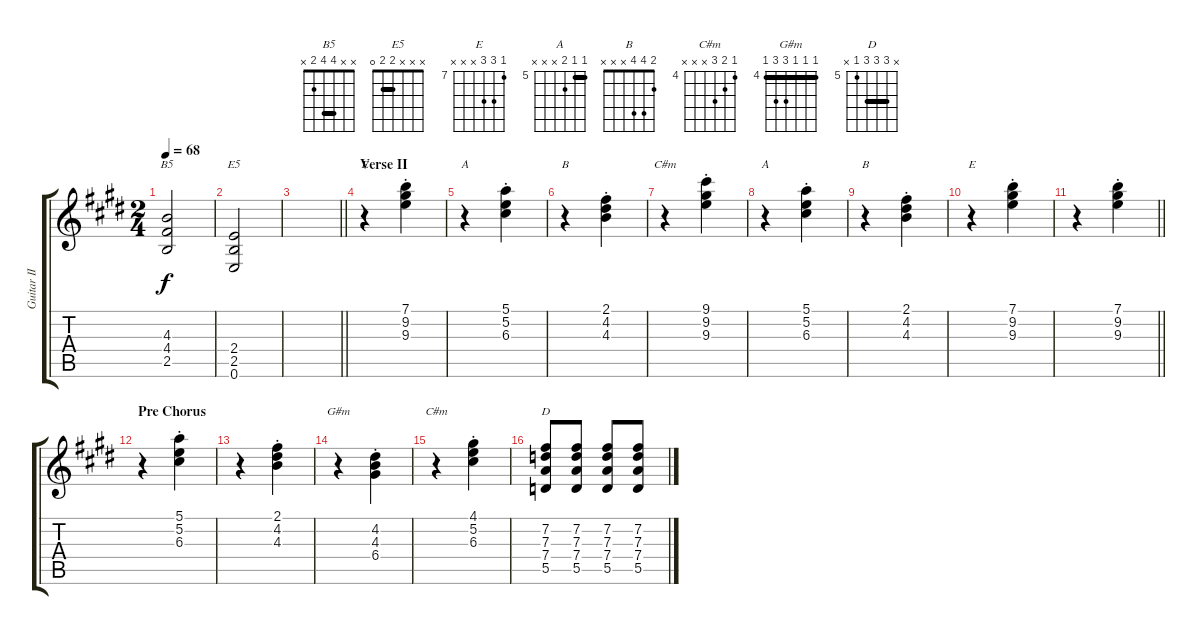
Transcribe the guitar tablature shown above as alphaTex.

\track ("Guitar II" "Guitar II") {instrument distortionguitar}
\staff {score tabs}
\tuning (E4 B3 G3 D3 A2 E2) {hide}
\chord ("B5" x x 4 4 2 x) {barre 4}
\chord ("E5" x x x 2 2 0) {barre 2}
\chord ("E" x x x x x x)
\chord ("A" 5 5 6 7 7 5) {firstfret 5 barre 5}
\chord ("B" 2 4 4 4 2 x) {barre 2}
\chord ("C#m" x x x x x x)
\chord ("A" 5 5 6 x x x) {firstfret 5 barre 5}
\chord ("B" 2 4 4 x x x)
\chord ("E" 7 9 9 x x x) {firstfret 7}
\chord ("G#m" 4 4 4 6 6 4) {firstfret 4 barre 4}
\chord ("C#m" 4 5 6 x x x) {firstfret 4}
\chord ("D" x 7 7 7 5 x) {firstfret 5 barre 7}
\ts (2 4)
\tempo 68
\clef g2
\ks e
(4.3 4.4 2.5).2{ch "B5" dy f} |
(2.4 2.5 0.6).2{ch "E5"} |
\barLineRight lightlight
|
\section ("" "Verse II")
r.4{ch "E"} (7.1{st} 9.2{st} 9.3{st}).4 |
r.4{ch "A"} (5.1{st} 5.2{st} 6.3{st}).4 |
r.4{ch "B"} (2.1{st} 4.2{st} 4.3{st}).4 |
r.4{ch "C#m"} (9.1{st} 9.2{st} 9.3{st}).4 |
r.4{ch "A"} (5.1{st} 5.2{st} 6.3{st}).4 |
r.4{ch "B"} (2.1{st} 4.2{st} 4.3{st}).4 |
r.4{ch "E"} (7.1{st} 9.2{st} 9.3{st}).4 |
\barLineRight lightlight
r.4 (7.1{st} 9.2{st} 9.3{st}).4 |
\section ("" "Pre Chorus")
r.4 (5.1{st} 5.2{st} 6.3{st}).4 |
r.4 (2.1{st} 4.2{st} 4.3{st}).4 |
r.4{ch "G#m"} (4.2{st} 4.3{st} 6.4{st}).4 |
r.4{ch "C#m"} (4.1{st} 5.2{st} 6.3{st}).4 |
(7.2 7.3 7.4 5.5).8{ch "D"} (7.2 7.3 7.4 5.5).8 (7.2 7.3 7.4 5.5).8 (7.2 7.3 7.4 5.5).8
